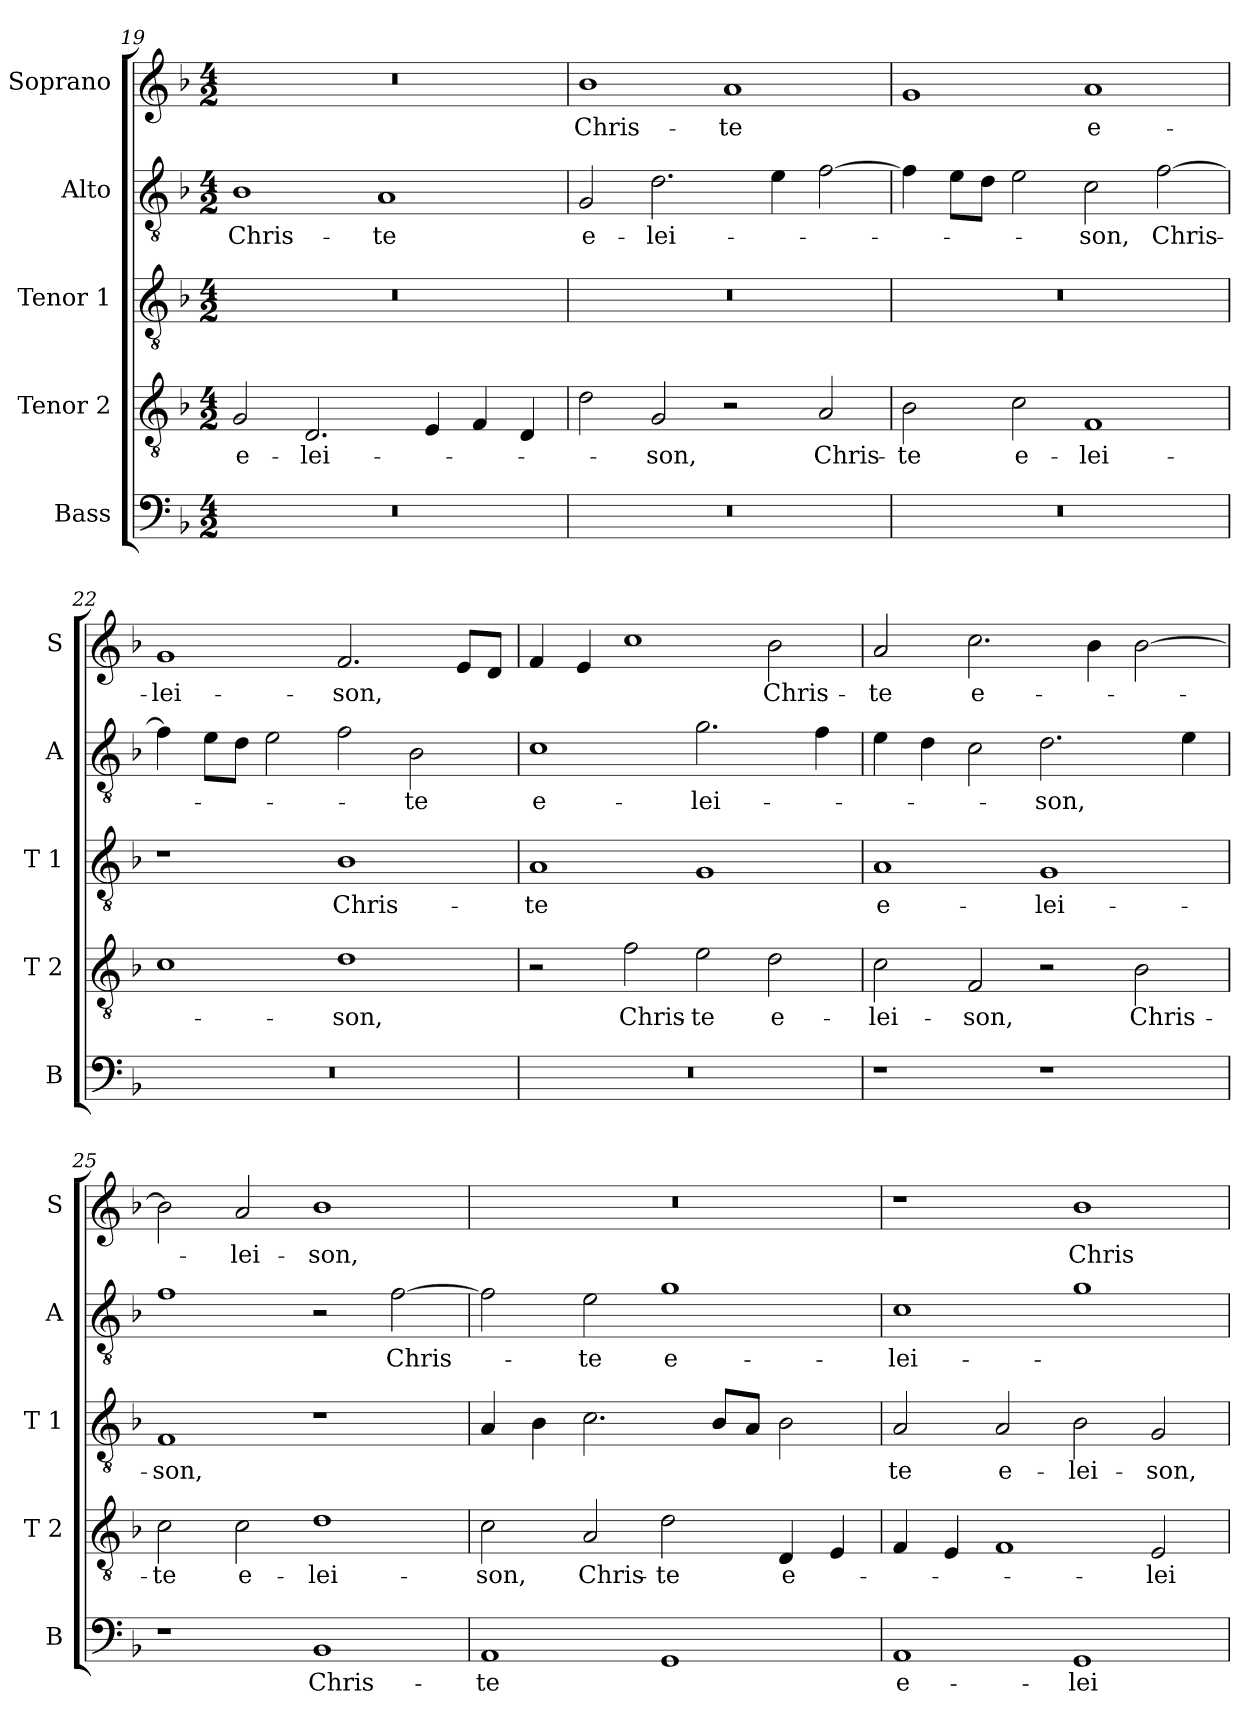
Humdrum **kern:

**kern	**text	**kern	**text	**kern	**text	**kern	**text	**kern	**text
*part5	*part5	*part4	*part4	*part3	*part3	*part2	*part2	*part1	*part1
*staff5	*staff5	*staff4	*staff4	*staff3	*staff3	*staff2	*staff2	*staff1	*staff1
*I"Bass	*	*I"Tenor 2	*	*I"Tenor 1	*	*I"Alto	*	*I"Soprano	*
*I'B	*	*I'T 2	*	*I'T 1	*	*I'A	*	*I'S	*
*clefF4	*	*clefGv2	*	*clefGv2	*	*clefGv2	*	*clefG2	*
*k[b-]	*	*k[b-]	*	*k[b-]	*	*k[b-]	*	*k[b-]	*
*F:	*	*F:	*	*F:	*	*F:	*	*F:	*
*M4/2	*	*M4/2	*	*M4/2	*	*M4/2	*	*M4/2	*
=19	=19	=19	=19	=19	=19	=19	=19	=19	=19
!	!	!	!LO:LY:b	!	!	!	!LO:LY:b	!	!
0r	.	2G/	e-	0r	.	1B-	Chris-	0r	.
!	!	!	!LO:LY:b	!	!	!	!	!	!
.	.	2.D/	-lei-	.	.	.	.	.	.
!	!	!	!	!	!	!	!LO:LY:b	!	!
.	.	.	.	.	.	1A	-te	.	.
.	.	4E/	.	.	.	.	.	.	.
.	.	4F/	.	.	.	.	.	.	.
.	.	4D/	.	.	.	.	.	.	.
=20	=20	=20	=20	=20	=20	=20	=20	=20	=20
!	!	!	!	!	!	!	!LO:LY:b	!	!LO:LY:b
0r	.	2d\	.	0r	.	2G/	e-	1b-	Chris-
!	!	!	!LO:LY:b	!	!	!	!LO:LY:b	!	!
.	.	2G/	-son,	.	.	2.d\	-lei-	.	.
!	!	!	!	!	!	!	!	!	!LO:LY:b
.	.	2r	.	.	.	.	.	1a	-te
.	.	.	.	.	.	4e\	.	.	.
!	!	!	!LO:LY:b	!	!	!	!	!	!
.	.	2A/	Chris-	.	.	[2f\	.	.	.
!!LO:LB:g=z
=21	=21	=21	=21	=21	=21	=21	=21	=21	=21
!	!	!	!LO:LY:b	!	!	!	!	!	!
0r	.	2B-\	-te	0r	.	4f\]	.	1g	.
.	.	.	.	.	.	8e\L	.	.	.
.	.	.	.	.	.	8d\J	.	.	.
!	!	!	!LO:LY:b	!	!	!	!	!	!
.	.	2c\	e-	.	.	2e\	.	.	.
!	!	!	!LO:LY:b	!	!	!	!LO:LY:b	!	!LO:LY:b
.	.	1F	-lei-	.	.	2c\	-son,	1a	e-
!	!	!	!	!	!	!	!LO:LY:b	!	!
.	.	.	.	.	.	[2f\	Chris-	.	.
=22	=22	=22	=22	=22	=22	=22	=22	=22	=22
!	!	!	!	!	!	!	!	!	!LO:LY:b
0r	.	1c	.	1r	.	4f\]	.	1g	-lei-
.	.	.	.	.	.	8e\L	.	.	.
.	.	.	.	.	.	8d\J	.	.	.
.	.	.	.	.	.	2e\	.	.	.
!	!	!	!LO:LY:b	!	!LO:LY:b	!	!	!	!LO:LY:b
.	.	1d	-son,	1B-	Chris-	2f\	.	2.f/	-son,
!	!	!	!	!	!	!	!LO:LY:b	!	!
.	.	.	.	.	.	2B-\	-te	.	.
.	.	.	.	.	.	.	.	8e/L	.
.	.	.	.	.	.	.	.	8d/J	.
=23	=23	=23	=23	=23	=23	=23	=23	=23	=23
!	!	!	!	!	!LO:LY:b	!	!LO:LY:b	!	!
0r	.	2r	.	1A	-te	1c	e-	4f/	.
.	.	.	.	.	.	.	.	4e/	.
!	!	!	!LO:LY:b	!	!	!	!	!	!
.	.	2f\	Chris-	.	.	.	.	1cc	.
!	!	!	!LO:LY:b	!	!	!	!LO:LY:b	!	!
.	.	2e\	-te	1G	.	2.g\	-lei-	.	.
!	!	!	!LO:LY:b	!	!	!	!	!	!LO:LY:b
.	.	2d\	e-	.	.	.	.	2b-\	Chris-
.	.	.	.	.	.	4f\	.	.	.
=24	=24	=24	=24	=24	=24	=24	=24	=24	=24
!	!	!	!LO:LY:b	!	!LO:LY:b	!	!	!	!LO:LY:b
1r	.	2c\	-lei-	1A	e-	4e\	.	2a/	-te
.	.	.	.	.	.	4d\	.	.	.
!	!	!	!LO:LY:b	!	!	!	!	!	!LO:LY:b
.	.	2F/	-son,	.	.	2c\	.	2.cc\	e-
!	!	!	!	!	!LO:LY:b	!	!LO:LY:b	!	!
1r	.	2r	.	1G	-lei-	2.d\	-son,	.	.
.	.	.	.	.	.	.	.	4b-\	.
!	!	!	!LO:LY:b	!	!	!	!	!	!
.	.	2B-\	Chris-	.	.	.	.	[2b-\	.
.	.	.	.	.	.	4e\	.	.	.
=25	=25	=25	=25	=25	=25	=25	=25	=25	=25
!	!	!	!LO:LY:b	!	!LO:LY:b	!	!	!	!
1r	.	2c\	-te	1F	-son,	1f	.	2b-\]	.
!	!	!	!LO:LY:b	!	!	!	!	!	!LO:LY:b
.	.	2c\	e-	.	.	.	.	2a/	-lei-
!	!LO:LY:b	!	!LO:LY:b	!	!	!	!	!	!LO:LY:b
1BB-	Chris-	1d	-lei-	1r	.	2r	.	1b-	-son,
!	!	!	!	!	!	!	!LO:LY:b	!	!
.	.	.	.	.	.	[2f\	Chris-	.	.
!!LO:PB:g=z
=26	=26	=26	=26	=26	=26	=26	=26	=26	=26
!	!LO:LY:b	!	!LO:LY:b	!	!	!	!	!	!
1AA	-te	2c\	-son,	4A/	.	2f\]	.	0r	.
.	.	.	.	4B-\	.	.	.	.	.
!	!	!	!LO:LY:b	!	!	!	!LO:LY:b	!	!
.	.	2A/	Chris-	2.c\	.	2e\	-te	.	.
!	!	!	!LO:LY:b	!	!	!	!LO:LY:b	!	!
1GG	.	2d\	-te	.	.	1g	e-	.	.
.	.	.	.	8B-/L	.	.	.	.	.
.	.	.	.	8A/J	.	.	.	.	.
!	!	!	!LO:LY:b	!	!	!	!	!	!
.	.	4D/	e-	2B-\	.	.	.	.	.
.	.	4E/	.	.	.	.	.	.	.
=27	=27	=27	=27	=27	=27	=27	=27	=27	=27
!	!LO:LY:b	!	!	!	!LO:LY:b	!	!LO:LY:b	!	!
1AA	e-	4F/	.	2A/	te	1c	-lei-	1r	.
.	.	4E/	.	.	.	.	.	.	.
!	!	!	!	!	!LO:LY:b	!	!	!	!
.	.	1F	.	2A/	e-	.	.	.	.
!	!LO:LY:b	!	!	!	!LO:LY:b	!	!	!	!LO:LY:b
1GG	-lei-	.	.	2B-\	-lei-	1g	.	1b-	Chris-
!	!	!	!LO:LY:b	!	!LO:LY:b	!	!	!	!
.	.	2E/	-lei-	2G/	-son,	.	.	.	.
=	=	=	=	=	=	=	=	=	=
*-	*-	*-	*-	*-	*-	*-	*-	*-	*-
